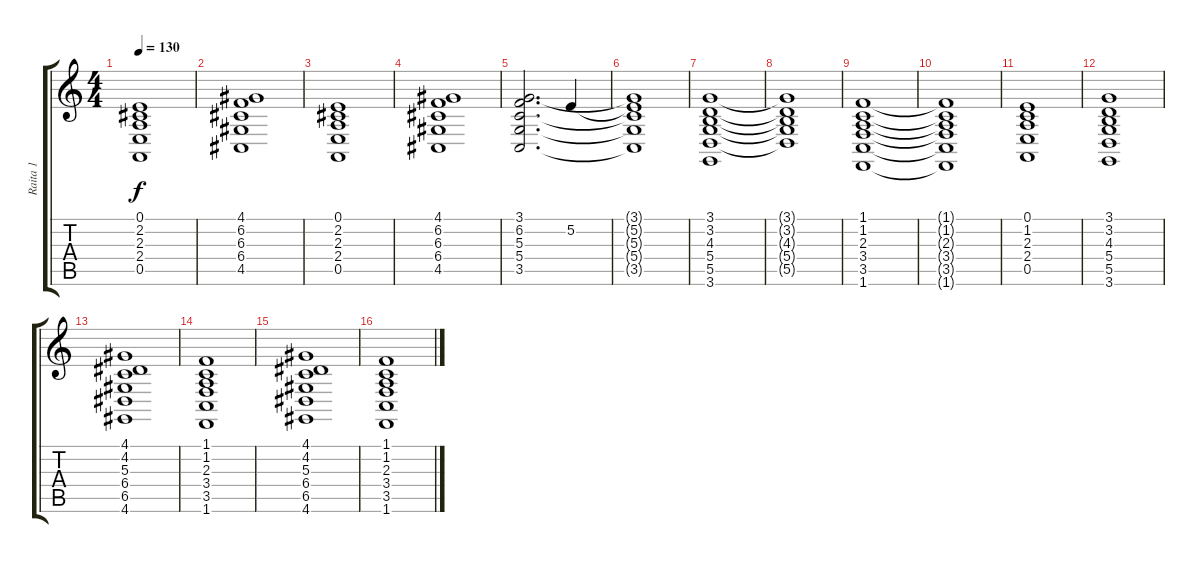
\track ("Raita 1" "Raita 1") {instrument stringensemble1}
\staff {score tabs}
\tuning (E4 B3 G3 D3 A2 E2) {hide}
\ts (4 4)
\tempo 130
\clef g2
\ks c
(0.1 2.2 2.3 2.4 0.5).1{dy f} |
(4.1 6.2 6.3 6.4 4.5).1 |
(0.1 2.2 2.3 2.4 0.5).1 |
(4.1 6.2 6.3 6.4 4.5).1 |
(3.1 6.2 5.3 5.4 3.5).2{d} 5.2.4 |
(3.1{t} 5.2{t} 5.3{t} 5.4{t} 3.5{t}).1 |
(3.1 3.2 4.3 5.4 5.5 3.6).1 |
(3.1{t} 3.2{t} 4.3{t} 5.4{t} 5.5{t}).1 |
(1.1 1.2 2.3 3.4 3.5 1.6).1 |
(1.1{t} 1.2{t} 2.3{t} 3.4{t} 3.5{t} 1.6{t}).1 |
(0.1 1.2 2.3 2.4 0.5).1 |
(3.1 3.2 4.3 5.4 5.5 3.6).1 |
(4.1 4.2 5.3 6.4 6.5 4.6).1 |
(1.1 1.2 2.3 3.4 3.5 1.6).1 |
(4.1 4.2 5.3 6.4 6.5 4.6).1 |
(1.1 1.2 2.3 3.4 3.5 1.6).1
